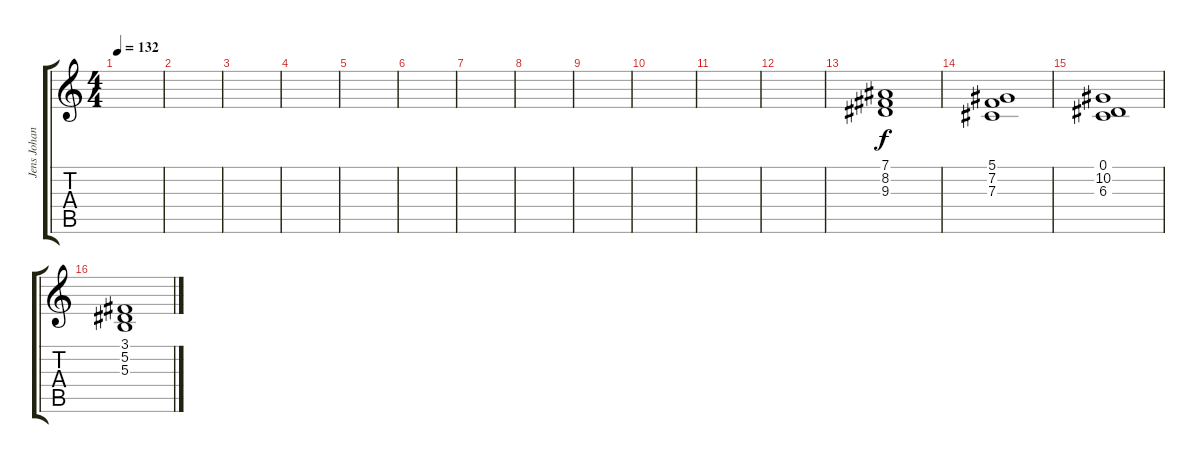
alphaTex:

\track ("Jens Johansson (Keyboard)" "Jens Johan") {instrument choiraahs}
\staff {score tabs}
\tuning (Eb4 Bb3 Gb3 Db3 Ab2 Eb2) {hide}
\ts (4 4)
\tempo 132
\clef g2
\ks c
|
|
|
|
|
|
|
|
|
|
|
|
(7.1 8.2 9.3).1 |
(5.1 7.2 7.3).1 |
(0.1 10.2 6.3).1 |
(3.1 5.2 5.3).1
